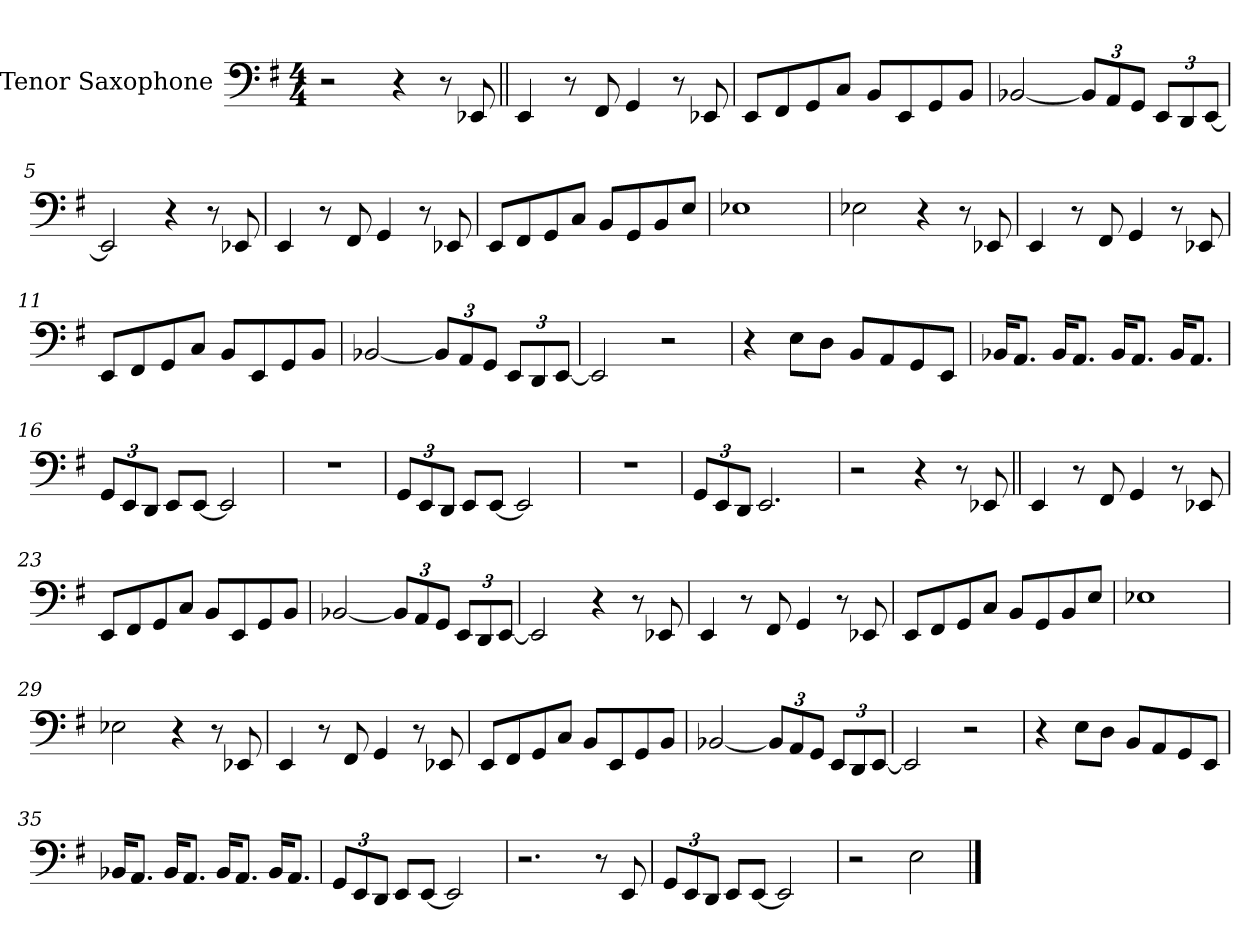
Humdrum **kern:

**kern
*part1
*staff1
*I"Tenor Saxophone
*I'T. Sax.
*clefF4
*ITrd8c14
*k[f#]
*M4/4
*MM120
=1
2r
4r
8r
8EEE-X/
=2||
4EEE/
8r
8FFF#/
4GGG/
8r
8EEE-X/
=3
8EEE/L
8FFF#/
8GGG/
8CC/J
8BBB/L
8EEE/
8GGG/
8BBB/J
=4
[2BBB-X/
*Xbrackettup
12BBB-/L]
12AAA/
12GGG/J
12EEE/L
12DDD/
[12EEE/J
=5
2EEE/]
4r
8r
8EEE-X/
=6
4EEE/
8r
8FFF#/
4GGG/
8r
8EEE-X/
!!LO:LB:g=z
=7
8EEE/L
8FFF#/
8GGG/
8CC/J
8BBB/L
8GGG/
8BBB/
8EE/J
=8
1EE-X
=9
2EE-X\
4r
8r
8EEE-X/
=10
4EEE/
8r
8FFF#/
4GGG/
8r
8EEE-X/
=11
8EEE/L
8FFF#/
8GGG/
8CC/J
8BBB/L
8EEE/
8GGG/
8BBB/J
=12
[2BBB-X/
12BBB-/L]
12AAA/
12GGG/J
12EEE/L
12DDD/
[12EEE/J
=13
2EEE/]
2r
!!LO:LB:g=z
=14
4r
8EE\L
8DD\J
8BBB/L
8AAA/
8GGG/
8EEE/J
=15
16BBB-X/KL
8.AAA/J
16BBB-/KL
8.AAA/J
16BBB-/KL
8.AAA/J
16BBB-/KL
8.AAA/J
=16
12GGG/L
12EEE/
12DDD/J
8EEE/L
[8EEE/J
2EEE/]
=17
1r
=18
12GGG/L
12EEE/
12DDD/J
8EEE/L
[8EEE/J
2EEE/]
=19
1r
=20
12GGG/L
12EEE/
12DDD/J
2.EEE/
!!LO:LB:g=z
=21
2r
4r
8r
8EEE-X/
=22||
4EEE/
8r
8FFF#/
4GGG/
8r
8EEE-X/
=23
8EEE/L
8FFF#/
8GGG/
8CC/J
8BBB/L
8EEE/
8GGG/
8BBB/J
=24
[2BBB-X/
12BBB-/L]
12AAA/
12GGG/J
12EEE/L
12DDD/
[12EEE/J
=25
2EEE/]
4r
8r
8EEE-X/
=26
4EEE/
8r
8FFF#/
4GGG/
8r
8EEE-X/
!!LO:LB:g=z
=27
8EEE/L
8FFF#/
8GGG/
8CC/J
8BBB/L
8GGG/
8BBB/
8EE/J
=28
1EE-X
=29
2EE-X\
4r
8r
8EEE-X/
=30
4EEE/
8r
8FFF#/
4GGG/
8r
8EEE-X/
=31
8EEE/L
8FFF#/
8GGG/
8CC/J
8BBB/L
8EEE/
8GGG/
8BBB/J
=32
[2BBB-X/
12BBB-/L]
12AAA/
12GGG/J
12EEE/L
12DDD/
[12EEE/J
=33
2EEE/]
2r
!!LO:LB:g=z
=34
4r
8EE\L
8DD\J
8BBB/L
8AAA/
8GGG/
8EEE/J
=35
16BBB-X/KL
8.AAA/J
16BBB-/KL
8.AAA/J
16BBB-/KL
8.AAA/J
16BBB-/KL
8.AAA/J
=36
12GGG/L
12EEE/
12DDD/J
8EEE/L
[8EEE/J
2EEE/]
=37
2.r
8r
8EEE/
=38
12GGG/L
12EEE/
12DDD/J
8EEE/L
[8EEE/J
2EEE/]
=39
2r
2EE\
==
*-
